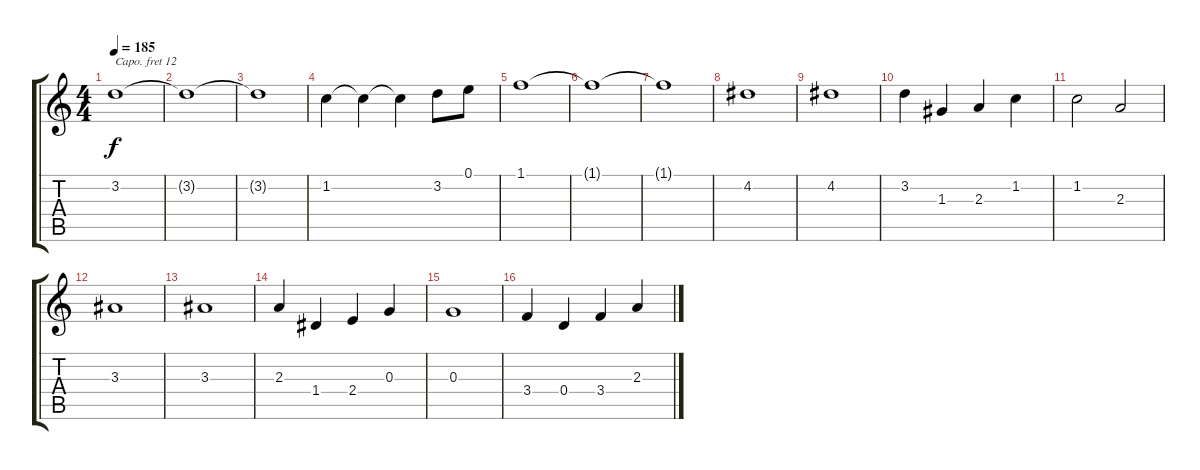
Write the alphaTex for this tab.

\track "" {instrument churchorgan}
\staff {score tabs}
\capo 12
\tuning (E4 B3 G3 D3 A2 E2) {hide}
\ts (4 4)
\tempo 185
\clef g2
\ks c
3.2.1{dy f} |
3.2{t}.1 |
3.2{t}.1 |
1.2.4 1.2{t}.4 1.2{t}.4 3.2.8 0.1.8 |
1.1.1 |
1.1{t}.1 |
1.1{t}.1 |
4.2.1 |
4.2.1 |
3.2.4 1.3.4 2.3.4 1.2.4 |
1.2.2 2.3.2 |
3.3.1 |
3.3.1 |
2.3.4 1.4.4 2.4.4 0.3.4 |
0.3.1 |
3.4.4 0.4.4 3.4.4 2.3.4
